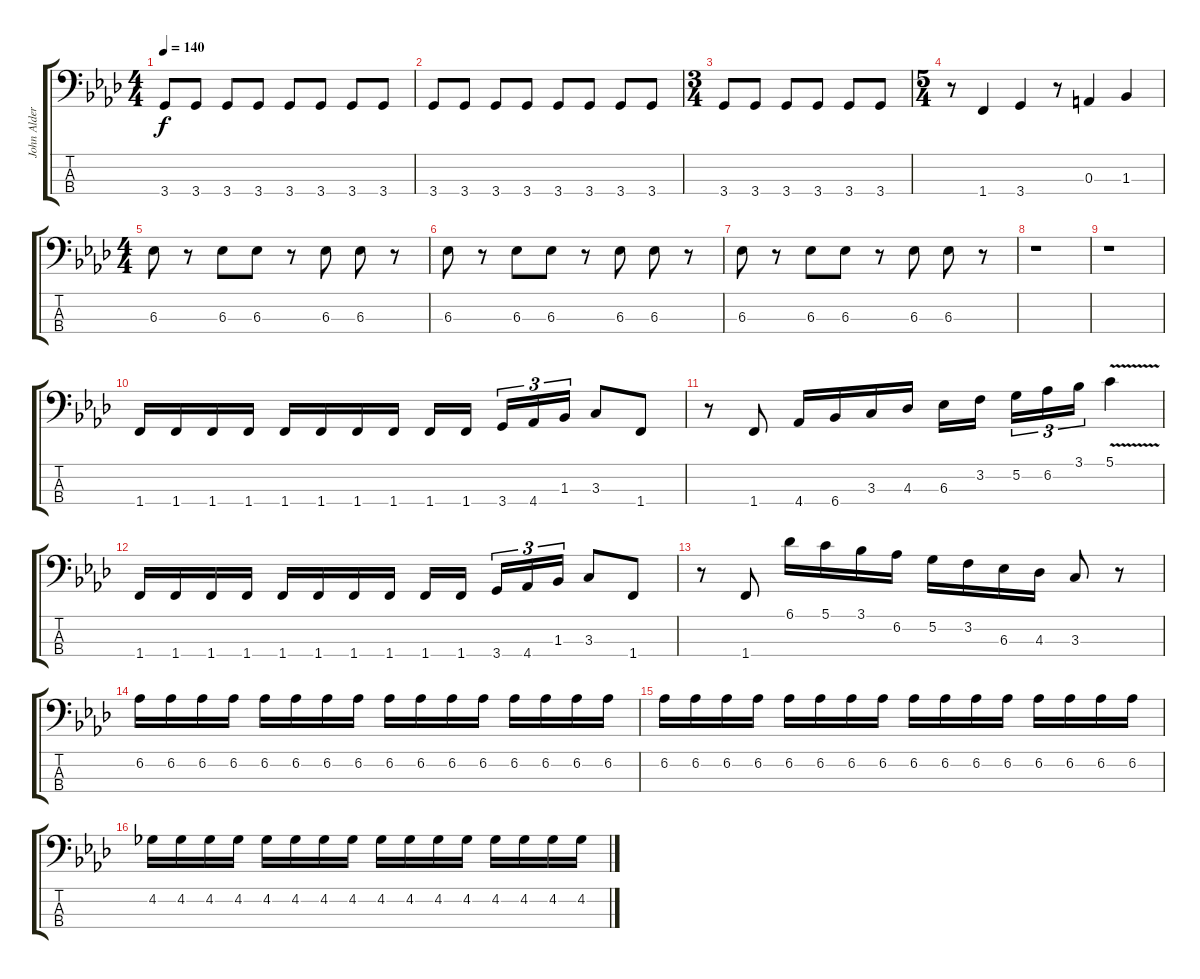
\track ("John Alderete" "John Alder") {instrument electricbassfinger}
\staff {score tabs}
\tuning (G2 D2 A1 E1) {hide}
\ts (4 4)
\tempo 140
\clef f4
\ks fminor
3.4.8{dy f} 3.4.8 3.4.8 3.4.8 3.4.8 3.4.8 3.4.8 3.4.8 |
3.4.8 3.4.8 3.4.8 3.4.8 3.4.8 3.4.8 3.4.8 3.4.8 |
\ts (3 4)
3.4.8 3.4.8 3.4.8 3.4.8 3.4.8 3.4.8 |
\ts (5 4)
r.8 1.4.4 3.4.4 r.8 0.3.4 1.3.4 |
\ts (4 4)
6.3.8 r.8 6.3.8 6.3.8 r.8 6.3.8 6.3.8 r.8 |
6.3.8 r.8 6.3.8 6.3.8 r.8 6.3.8 6.3.8 r.8 |
6.3.8 r.8 6.3.8 6.3.8 r.8 6.3.8 6.3.8 r.8 |
r.1 |
r.1 |
1.4.16 1.4.16 1.4.16 1.4.16 1.4.16 1.4.16 1.4.16 1.4.16 1.4.16 1.4.16{beam splitsecondary} 3.4.16{tu (3 2)} 4.4.16{tu (3 2)} 1.3.16{tu (3 2)} 3.3.8 1.4.8 |
r.8 1.4.8 4.4.16 6.4.16 3.3.16 4.3.16 6.3.16 3.2.16{beam splitsecondary} 5.2.16{tu (3 2)} 6.2.16{tu (3 2)} 3.1.16{tu (3 2)} 5.1{v}.4 |
1.4.16 1.4.16 1.4.16 1.4.16 1.4.16 1.4.16 1.4.16 1.4.16 1.4.16 1.4.16{beam splitsecondary} 3.4.16{tu (3 2)} 4.4.16{tu (3 2)} 1.3.16{tu (3 2)} 3.3.8 1.4.8 |
r.8 1.4.8 6.1.16 5.1.16 3.1.16 6.2.16 5.2.16 3.2.16 6.3.16 4.3.16 3.3.8 r.8 |
6.2.16 6.2.16 6.2.16 6.2.16 6.2.16 6.2.16 6.2.16 6.2.16 6.2.16 6.2.16 6.2.16 6.2.16 6.2.16 6.2.16 6.2.16 6.2.16 |
6.2.16 6.2.16 6.2.16 6.2.16 6.2.16 6.2.16 6.2.16 6.2.16 6.2.16 6.2.16 6.2.16 6.2.16 6.2.16 6.2.16 6.2.16 6.2.16 |
4.2.16 4.2.16 4.2.16 4.2.16 4.2.16 4.2.16 4.2.16 4.2.16 4.2.16 4.2.16 4.2.16 4.2.16 4.2.16 4.2.16 4.2.16 4.2.16
